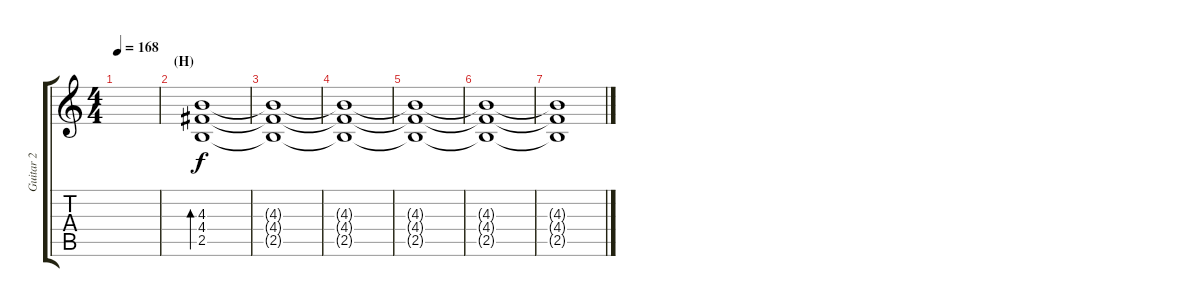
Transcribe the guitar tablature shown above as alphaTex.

\track ("Guitar 2" "Guitar 2") {instrument electricguitarjazz}
\staff {score tabs}
\tuning (E4 B3 G3 D3 A2 E2) {hide}
\ts (4 4)
\tempo 168
\clef g2
\ks c
|
\section ("" "(H)")
(4.3 4.4 2.5).1{bd 60 volume 12} |
(4.3{t} 4.4{t} 2.5{t}).1{volume 2} |
(4.3{t} 4.4{t} 2.5{t}).1 |
(4.3{t} 4.4{t} 2.5{t}).1 |
(4.3{t} 4.4{t} 2.5{t}).1 |
(4.3{t} 4.4{t} 2.5{t}).1
